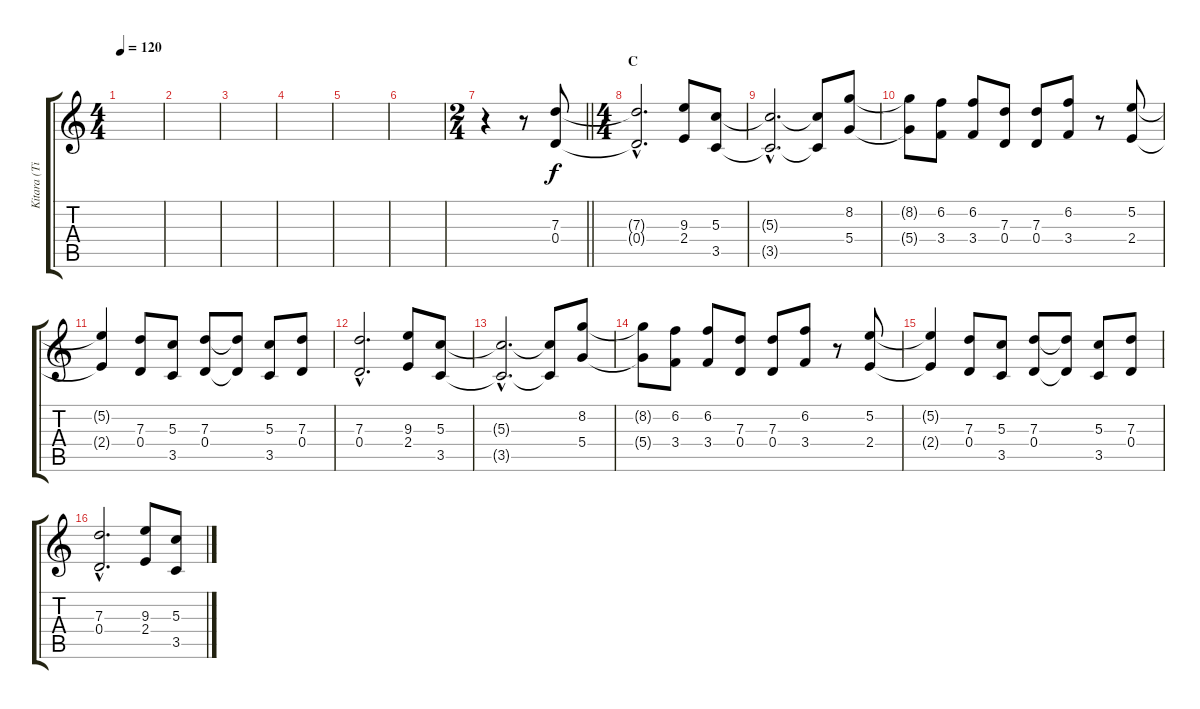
\track ("Kitara (Timo Rautiainen)" "Kitara (Ti") {instrument distortionguitar}
\staff {score tabs}
\tuning (E4 B3 G3 D3 A2 E2) {hide}
\ts (4 4)
\tempo 120
\clef g2
\ks c
|
|
|
|
|
|
\ts (2 4)
\barLineRight lightlight
r.4 r.8 (7.3 0.4).8 |
\ts (4 4)
\section ("" "C")
(7.3{hac t} 0.4{hac t}).2{d} (9.3 2.4).8 (5.3 3.5).8 |
(5.3{hac t} 3.5{hac t}).2{d} (5.3{t} 3.5{t}).8 (8.2 5.4).8 |
(8.2{t} 5.4{t}).8 (6.2 3.4).8 (6.2 3.4).8 (7.3 0.4).8 (7.3 0.4).8 (6.2 3.4).8 r.8 (5.2 2.4).8 |
(5.2{t} 2.4{t}).4 (7.3 0.4).8 (5.3 3.5).8 (7.3 0.4).8 (7.3{t} 0.4{t}).8 (5.3 3.5).8 (7.3 0.4).8 |
(7.3{hac} 0.4{hac}).2{d} (9.3 2.4).8 (5.3 3.5).8 |
(5.3{hac t} 3.5{hac t}).2{d} (5.3{t} 3.5{t}).8 (8.2 5.4).8 |
(8.2{t} 5.4{t}).8 (6.2 3.4).8 (6.2 3.4).8 (7.3 0.4).8 (7.3 0.4).8 (6.2 3.4).8 r.8 (5.2 2.4).8 |
(5.2{t} 2.4{t}).4 (7.3 0.4).8 (5.3 3.5).8 (7.3 0.4).8 (7.3{t} 0.4{t}).8 (5.3 3.5).8 (7.3 0.4).8 |
(7.3{hac} 0.4{hac}).2{d} (9.3 2.4).8 (5.3 3.5).8
